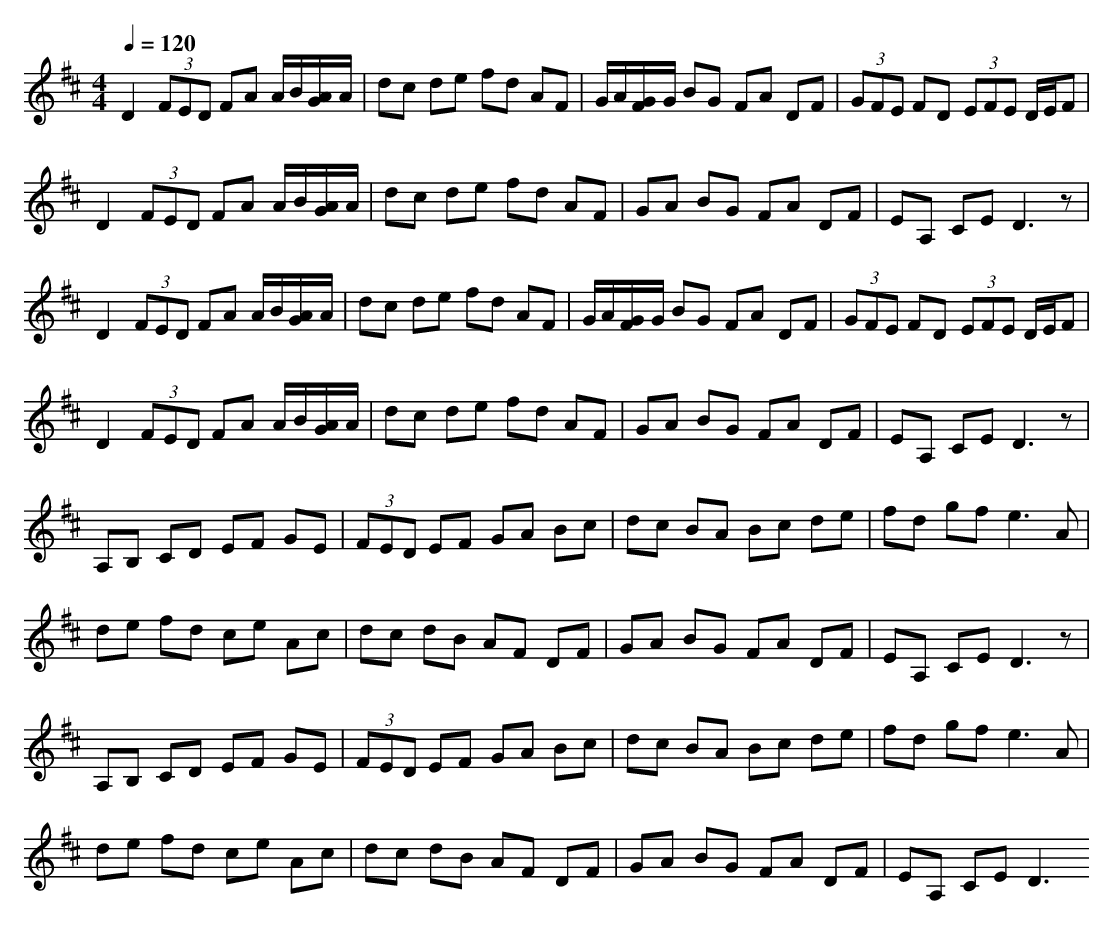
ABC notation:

X:1
T:
M: 4/4
L: 1/8
Q:1/4=120
K:D % 2 sharps
D2 (3FED FA A/2B/2[A/2G/2]A/2|dc de fd AF|G/2A/2[G/2F/2]G/2 BG FA DF|(3GFE FD (3EFE D/2E/2F|
D2 (3FED FA A/2B/2[A/2G/2]A/2|dc de fd AF|GA BG FA DF|EA, CE D3z|
D2 (3FED FA A/2B/2[A/2G/2]A/2|dc de fd AF|G/2A/2[G/2F/2]G/2 BG FA DF|(3GFE FD (3EFE D/2E/2F|
D2 (3FED FA A/2B/2[A/2G/2]A/2|dc de fd AF|GA BG FA DF|EA, CE D3z|
A,B, CD EF GE|(3FED EF GA Bc|dc BA Bc de|fd gf2<e2A|
de fd ce Ac|dc dB AF DF|GA BG FA DF|EA, CE D3z|
A,B, CD EF GE|(3FED EF GA Bc|dc BA Bc de|fd gf2<e2A|
de fd ce Ac|dc dB AF DF|GA BG FA DF|EA, CE2<D2
